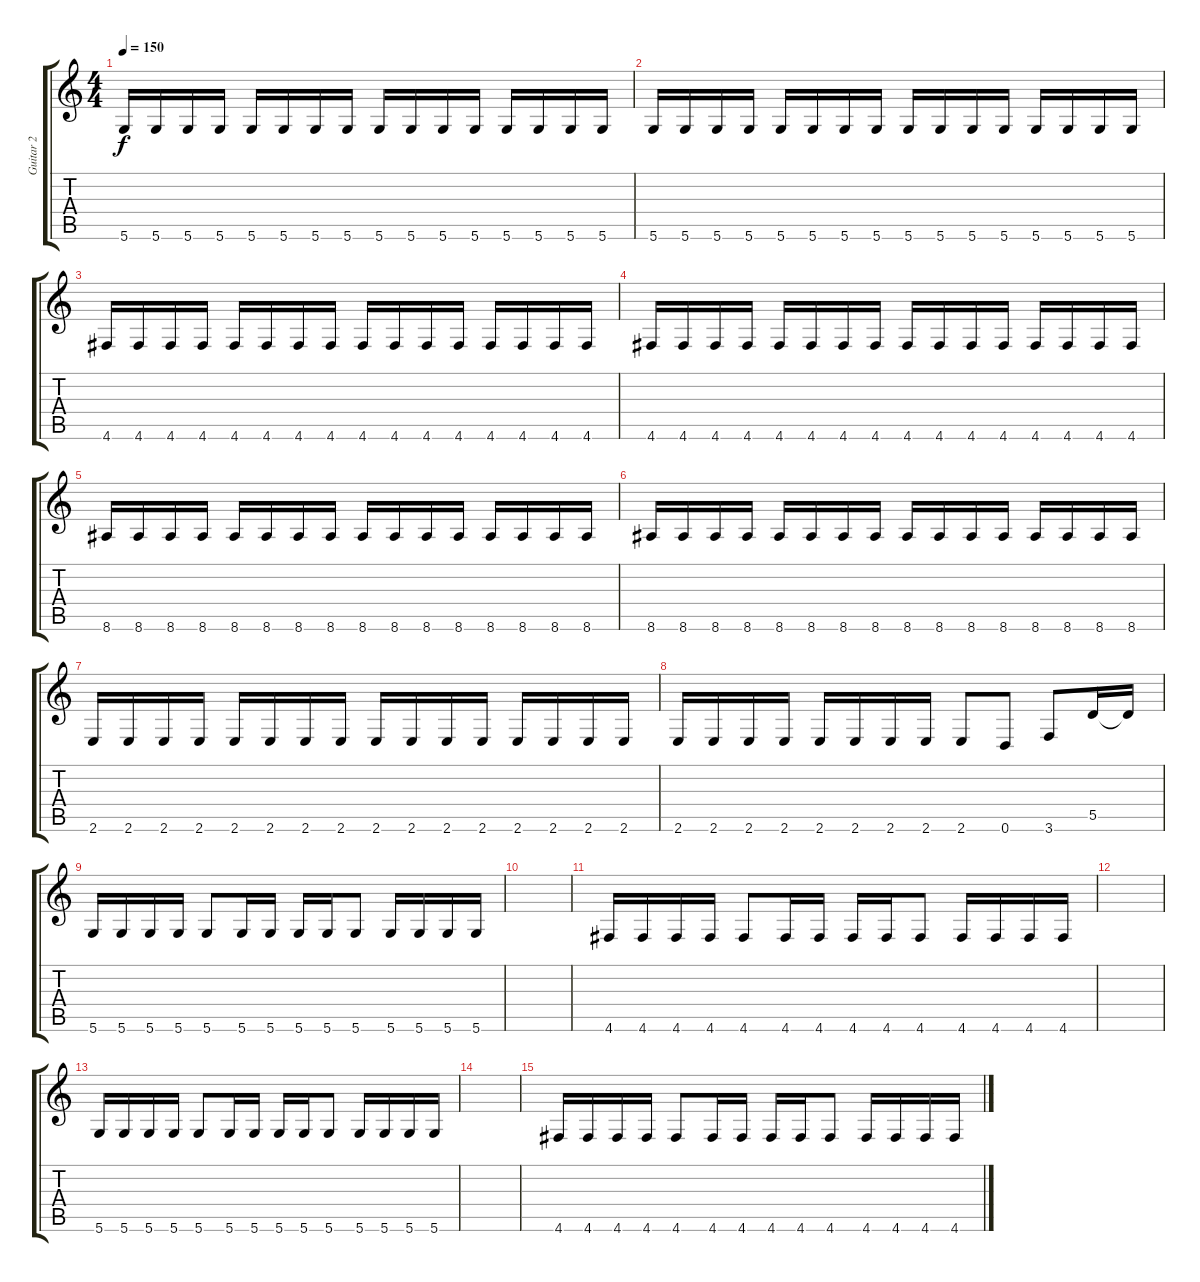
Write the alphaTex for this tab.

\track ("Guitar 2" "Guitar 2") {instrument distortionguitar}
\staff {score tabs}
\tuning (E4 B3 G3 D3 A2 D2) {hide}
\ts (4 4)
\tempo 150
\clef g2
\ks c
5.6.16{dy f} 5.6.16 5.6.16 5.6.16 5.6.16 5.6.16 5.6.16 5.6.16 5.6.16 5.6.16 5.6.16 5.6.16 5.6.16 5.6.16 5.6.16 5.6.16 |
5.6.16 5.6.16 5.6.16 5.6.16 5.6.16 5.6.16 5.6.16 5.6.16 5.6.16 5.6.16 5.6.16 5.6.16 5.6.16 5.6.16 5.6.16 5.6.16 |
4.6.16 4.6.16 4.6.16 4.6.16 4.6.16 4.6.16 4.6.16 4.6.16 4.6.16 4.6.16 4.6.16 4.6.16 4.6.16 4.6.16 4.6.16 4.6.16 |
4.6.16 4.6.16 4.6.16 4.6.16 4.6.16 4.6.16 4.6.16 4.6.16 4.6.16 4.6.16 4.6.16 4.6.16 4.6.16 4.6.16 4.6.16 4.6.16 |
8.6.16 8.6.16 8.6.16 8.6.16 8.6.16 8.6.16 8.6.16 8.6.16 8.6.16 8.6.16 8.6.16 8.6.16 8.6.16 8.6.16 8.6.16 8.6.16 |
8.6.16 8.6.16 8.6.16 8.6.16 8.6.16 8.6.16 8.6.16 8.6.16 8.6.16 8.6.16 8.6.16 8.6.16 8.6.16 8.6.16 8.6.16 8.6.16 |
2.6.16 2.6.16 2.6.16 2.6.16 2.6.16 2.6.16 2.6.16 2.6.16 2.6.16 2.6.16 2.6.16 2.6.16 2.6.16 2.6.16 2.6.16 2.6.16 |
2.6.16 2.6.16 2.6.16 2.6.16 2.6.16 2.6.16 2.6.16 2.6.16 2.6.8 0.6.8 3.6.8 5.5.16 5.5{t}.16 |
5.6.16 5.6.16 5.6.16 5.6.16 5.6.8 5.6.16 5.6.16 5.6.16 5.6.16 5.6.8 5.6.16 5.6.16 5.6.16 5.6.16 |
|
4.6.16 4.6.16 4.6.16 4.6.16 4.6.8 4.6.16 4.6.16 4.6.16 4.6.16 4.6.8 4.6.16 4.6.16 4.6.16 4.6.16 |
|
5.6.16 5.6.16 5.6.16 5.6.16 5.6.8 5.6.16 5.6.16 5.6.16 5.6.16 5.6.8 5.6.16 5.6.16 5.6.16 5.6.16 |
|
4.6.16 4.6.16 4.6.16 4.6.16 4.6.8 4.6.16 4.6.16 4.6.16 4.6.16 4.6.8 4.6.16 4.6.16 4.6.16 4.6.16
